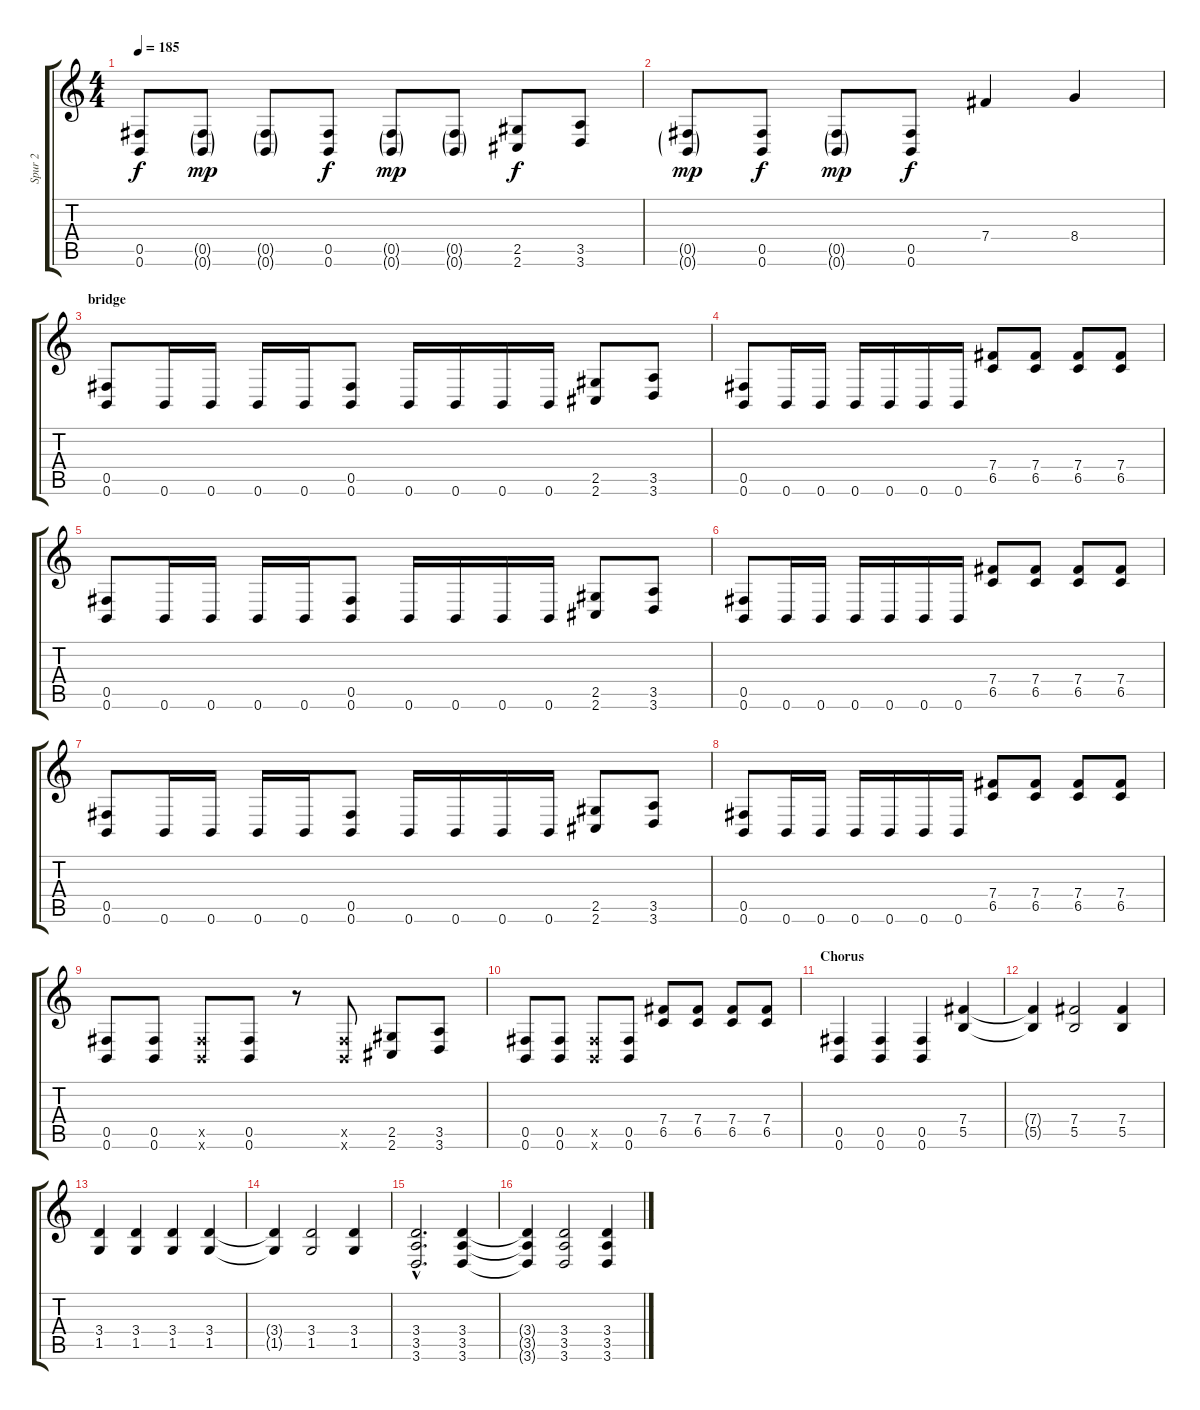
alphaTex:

\track ("Spur 2" "Spur 2") {instrument overdrivenguitar}
\staff {score tabs}
\tuning (Db4 Ab3 E3 B2 Gb2 B1) {hide}
\ts (4 4)
\tempo 185
\clef g2
\ks c
(0.5 0.6).8{dy f} (0.5{g} 0.6{g}).8{dy mp} (0.5{g} 0.6{g}).8 (0.5 0.6).8{dy f} (0.5{g} 0.6{g}).8{dy mp} (0.5{g} 0.6{g}).8 (2.5 2.6).8{dy f} (3.5 3.6).8 |
(0.5{g} 0.6{g}).8{dy mp} (0.5 0.6).8{dy f} (0.5{g} 0.6{g}).8{dy mp} (0.5 0.6).8{dy f} 7.4.4 8.4.4 |
\section ("" "bridge")
(0.5 0.6).8 0.6.16 0.6.16 0.6.16 0.6.16 (0.5 0.6).8 0.6.16 0.6.16 0.6.16 0.6.16 (2.5 2.6).8 (3.5 3.6).8 |
(0.5 0.6).8 0.6.16 0.6.16 0.6.16 0.6.16 0.6.16 0.6.16 (7.4 6.5).8 (7.4 6.5).8 (7.4 6.5).8 (7.4 6.5).8 |
(0.5 0.6).8 0.6.16 0.6.16 0.6.16 0.6.16 (0.5 0.6).8 0.6.16 0.6.16 0.6.16 0.6.16 (2.5 2.6).8 (3.5 3.6).8 |
(0.5 0.6).8 0.6.16 0.6.16 0.6.16 0.6.16 0.6.16 0.6.16 (7.4 6.5).8 (7.4 6.5).8 (7.4 6.5).8 (7.4 6.5).8 |
(0.5 0.6).8 0.6.16 0.6.16 0.6.16 0.6.16 (0.5 0.6).8 0.6.16 0.6.16 0.6.16 0.6.16 (2.5 2.6).8 (3.5 3.6).8 |
(0.5 0.6).8 0.6.16 0.6.16 0.6.16 0.6.16 0.6.16 0.6.16 (7.4 6.5).8 (7.4 6.5).8 (7.4 6.5).8 (7.4 6.5).8 |
(0.5 0.6).8 (0.5 0.6).8 (0.5{x} 0.6{x}).8 (0.5 0.6).8 r.8 (0.5{x} 0.6{x}).8 (2.5 2.6).8 (3.5 3.6).8 |
(0.5 0.6).8 (0.5 0.6).8 (0.5{x} 0.6{x}).8 (0.5 0.6).8 (7.4 6.5).8 (7.4 6.5).8 (7.4 6.5).8 (7.4 6.5).8 |
\section ("" "Chorus")
(0.5 0.6).4 (0.5 0.6).4 (0.5 0.6).4 (7.4 5.5).4 |
(7.4{t} 5.5{t}).4 (7.4 5.5).2 (7.4 5.5).4 |
(3.4 1.5).4 (3.4 1.5).4 (3.4 1.5).4 (3.4 1.5).4 |
(3.4{t} 1.5{t}).4 (3.4 1.5).2 (3.4 1.5).4 |
(3.4{hac} 3.5{hac} 3.6{hac}).2{d} (3.4 3.5 3.6).4 |
(3.4{t} 3.5{t} 3.6{t}).4 (3.4 3.5 3.6).2 (3.4 3.5 3.6).4
